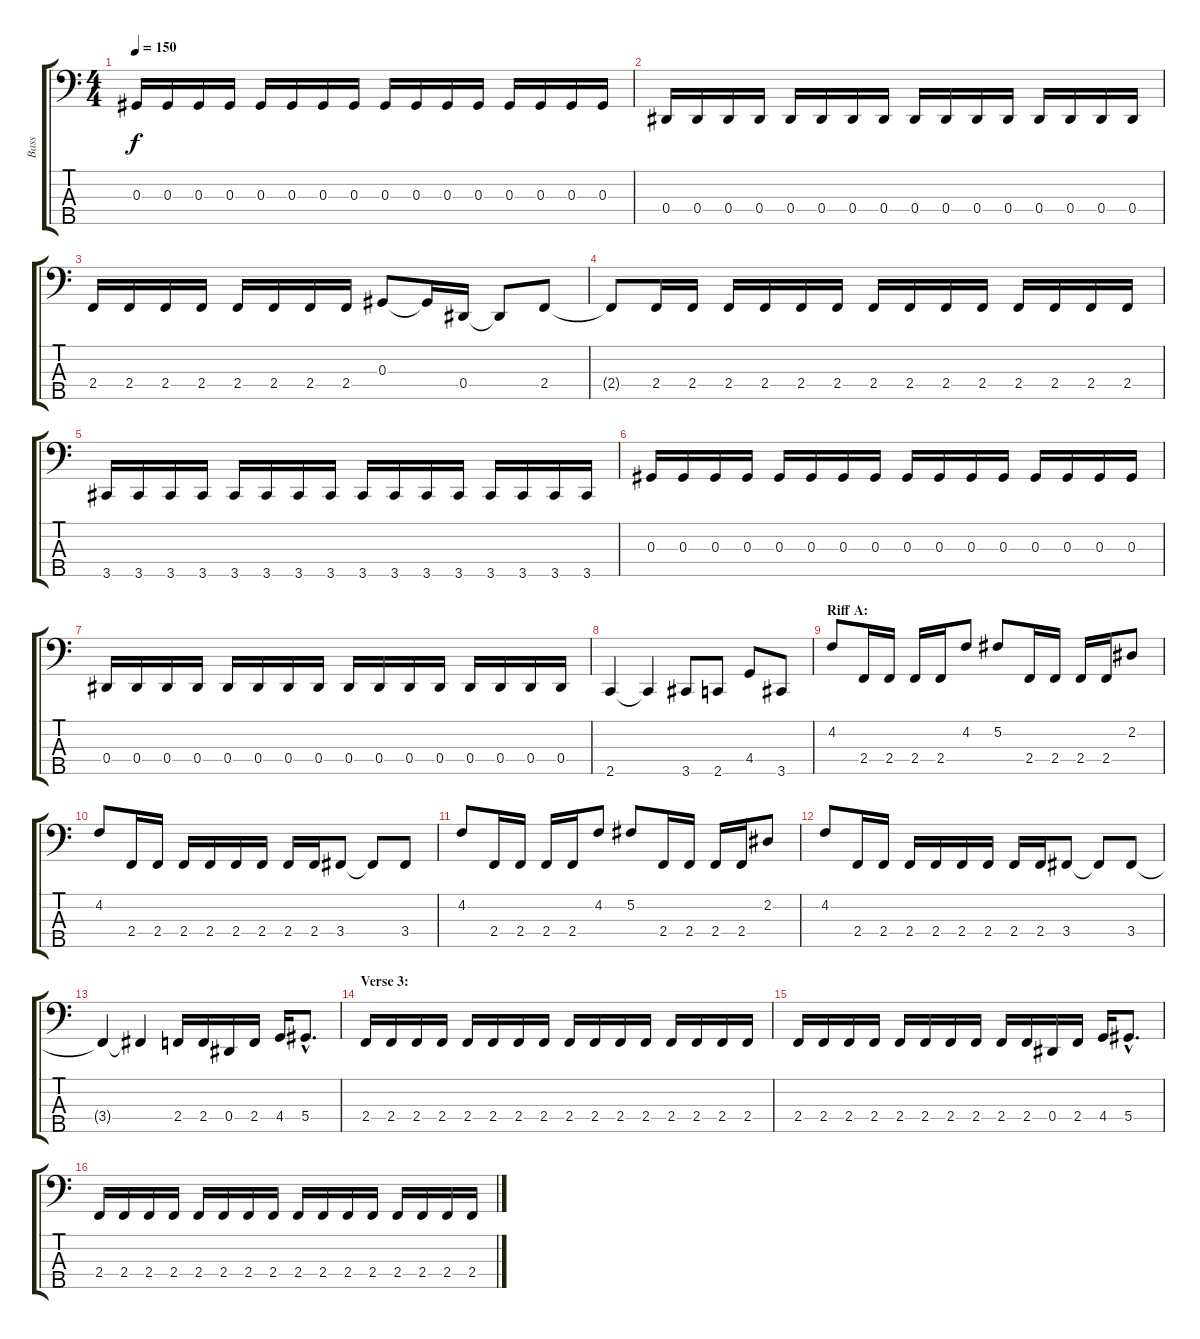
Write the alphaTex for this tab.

\track ("Bass" "Bass") {instrument electricbasspick}
\staff {score tabs}
\tuning (Gb2 Db2 Ab1 Eb1 Bb0) {hide}
\ts (4 4)
\tempo 150
\clef f4
\ks c
0.3.16{dy f} 0.3.16 0.3.16 0.3.16 0.3.16 0.3.16 0.3.16 0.3.16 0.3.16 0.3.16 0.3.16 0.3.16 0.3.16 0.3.16 0.3.16 0.3.16 |
0.4.16 0.4.16 0.4.16 0.4.16 0.4.16 0.4.16 0.4.16 0.4.16 0.4.16 0.4.16 0.4.16 0.4.16 0.4.16 0.4.16 0.4.16 0.4.16 |
2.4.16 2.4.16 2.4.16 2.4.16 2.4.16 2.4.16 2.4.16 2.4.16 0.3.8 0.3{t}.16 0.4.16 0.4{t}.8 2.4.8 |
2.4{t}.8 2.4.16 2.4.16 2.4.16 2.4.16 2.4.16 2.4.16 2.4.16 2.4.16 2.4.16 2.4.16 2.4.16 2.4.16 2.4.16 2.4.16 |
3.5.16 3.5.16 3.5.16 3.5.16 3.5.16 3.5.16 3.5.16 3.5.16 3.5.16 3.5.16 3.5.16 3.5.16 3.5.16 3.5.16 3.5.16 3.5.16 |
0.3.16 0.3.16 0.3.16 0.3.16 0.3.16 0.3.16 0.3.16 0.3.16 0.3.16 0.3.16 0.3.16 0.3.16 0.3.16 0.3.16 0.3.16 0.3.16 |
0.4.16 0.4.16 0.4.16 0.4.16 0.4.16 0.4.16 0.4.16 0.4.16 0.4.16 0.4.16 0.4.16 0.4.16 0.4.16 0.4.16 0.4.16 0.4.16 |
2.5.4 2.5{t}.4 3.5.8 2.5.8 4.4.8 3.5.8 |
\section ("" "Riff A:")
4.2.8 2.4.16 2.4.16 2.4.16 2.4.16 4.2.8 5.2.8 2.4.16 2.4.16 2.4.16 2.4.16 2.2.8 |
4.2.8 2.4.16 2.4.16 2.4.16 2.4.16 2.4.16 2.4.16 2.4.16 2.4.16 3.4.8 3.4{t}.8 3.4.8 |
4.2.8 2.4.16 2.4.16 2.4.16 2.4.16 4.2.8 5.2.8 2.4.16 2.4.16 2.4.16 2.4.16 2.2.8 |
4.2.8 2.4.16 2.4.16 2.4.16 2.4.16 2.4.16 2.4.16 2.4.16 2.4.16 3.4.8 3.4{t}.8 3.4.8 |
3.4{t}.4 3.4{t}.4 2.4.16 2.4.16 0.4.16 2.4.16 4.4.16 5.4{hac}.8{d} |
\section ("" "Verse 3:")
2.4.16 2.4.16 2.4.16 2.4.16 2.4.16 2.4.16 2.4.16 2.4.16 2.4.16 2.4.16 2.4.16 2.4.16 2.4.16 2.4.16 2.4.16 2.4.16 |
2.4.16 2.4.16 2.4.16 2.4.16 2.4.16 2.4.16 2.4.16 2.4.16 2.4.16 2.4.16 0.4.16 2.4.16 4.4.16 5.4{hac}.8{d} |
2.4.16 2.4.16 2.4.16 2.4.16 2.4.16 2.4.16 2.4.16 2.4.16 2.4.16 2.4.16 2.4.16 2.4.16 2.4.16 2.4.16 2.4.16 2.4.16
